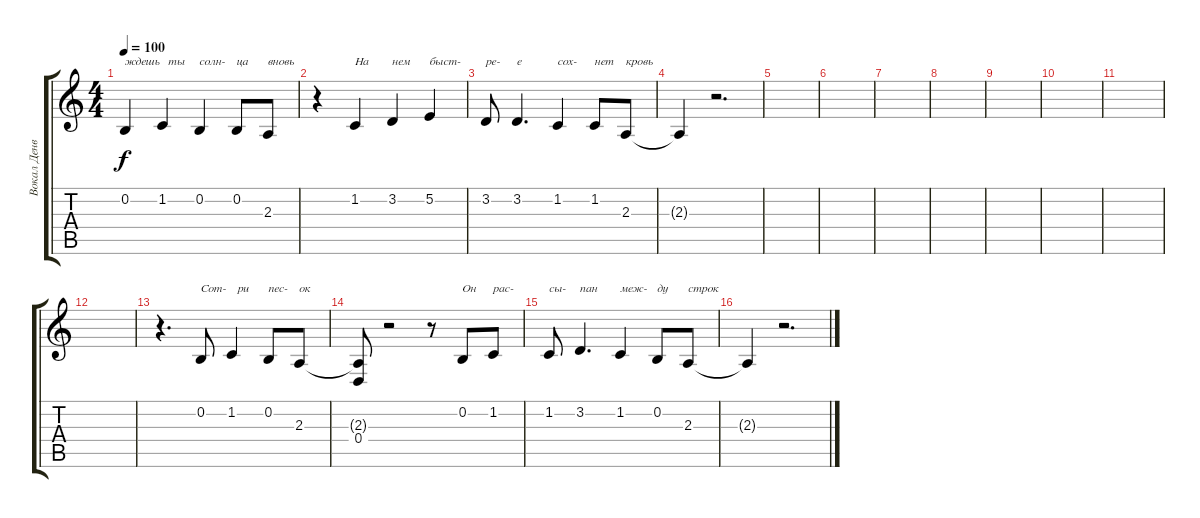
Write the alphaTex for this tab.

\track ("Вокал Денвера" "Вокал Денв") {mute instrument viola}
\staff {score tabs}
\tuning (E4 B3 G3 D3 A2 E2) {hide}
\ts (4 4)
\tempo 100
\clef g2
\ks c
0.2.4{txt "ждешь" dy f} 1.2.4{txt "  ты"} 0.2.4{txt "солн-"} 0.2.8{txt "ца"} 2.3.8{txt "вновь"} |
r.4 1.2.4{txt "На"} 3.2.4{txt "нем"} 5.2.4{txt "быст-"} |
3.2.8{txt "ре-"} 3.2.4{d txt "е"} 1.2.4{txt "сох-"} 1.2.8{txt "нет"} 2.3.8{txt "кровь"} |
2.3{t}.4 r.2{d} |
|
|
|
|
|
|
|
|
r.4{d} 0.2.8{txt "Сот-"} 1.2.4{txt "  ри"} 0.2.8{txt "пес-"} 2.3.8{txt "ок"} |
(2.3{t} 0.4).8 r.2 r.8 0.2.8{txt "Он"} 1.2.8{txt "рас-"} |
1.2.8{txt "сы-"} 3.2.4{d txt "пан"} 1.2.4{txt "меж-"} 0.2.8{txt "ду"} 2.3.8{txt "строк"} |
2.3{t}.4 r.2{d}
